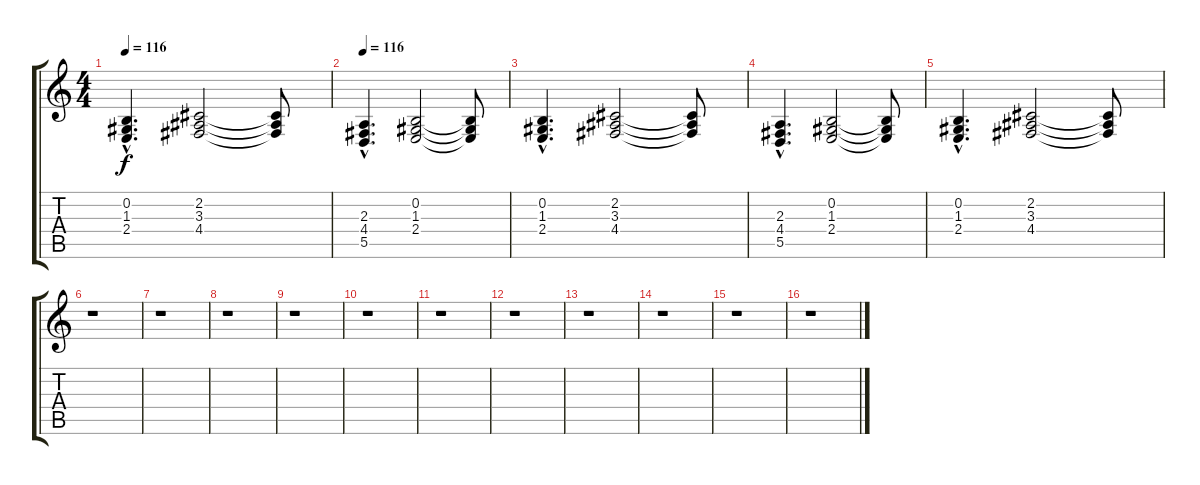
\track "" {instrument pad8sweep}
\staff {score tabs}
\tuning (E4 B3 G3 D3 A2 E2) {hide}
\ts (4 4)
\tempo 116
\clef g2
\ks c
(0.2{hac} 1.3{hac} 2.4{hac}).4{d dy f} (2.2 3.3 4.4).2 (2.2{t} 3.3{t} 4.4{t}).8 |
\tempo 116
(2.3{hac} 4.4{hac} 5.5{hac}).4{d} (0.2 1.3 2.4).2 (0.2{t} 1.3{t} 2.4{t}).8 |
(0.2{hac} 1.3{hac} 2.4{hac}).4{d} (2.2 3.3 4.4).2 (2.2{t} 3.3{t} 4.4{t}).8 |
(2.3{hac} 4.4{hac} 5.5{hac}).4{d} (0.2 1.3 2.4).2 (0.2{t} 1.3{t} 2.4{t}).8 |
(0.2{hac} 1.3{hac} 2.4{hac}).4{d} (2.2 3.3 4.4).2 (2.2{t} 3.3{t} 4.4{t}).8 |
r.1 |
r.1 |
r.1 |
r.1 |
r.1 |
r.1 |
r.1 |
r.1 |
r.1 |
r.1 |
r.1
